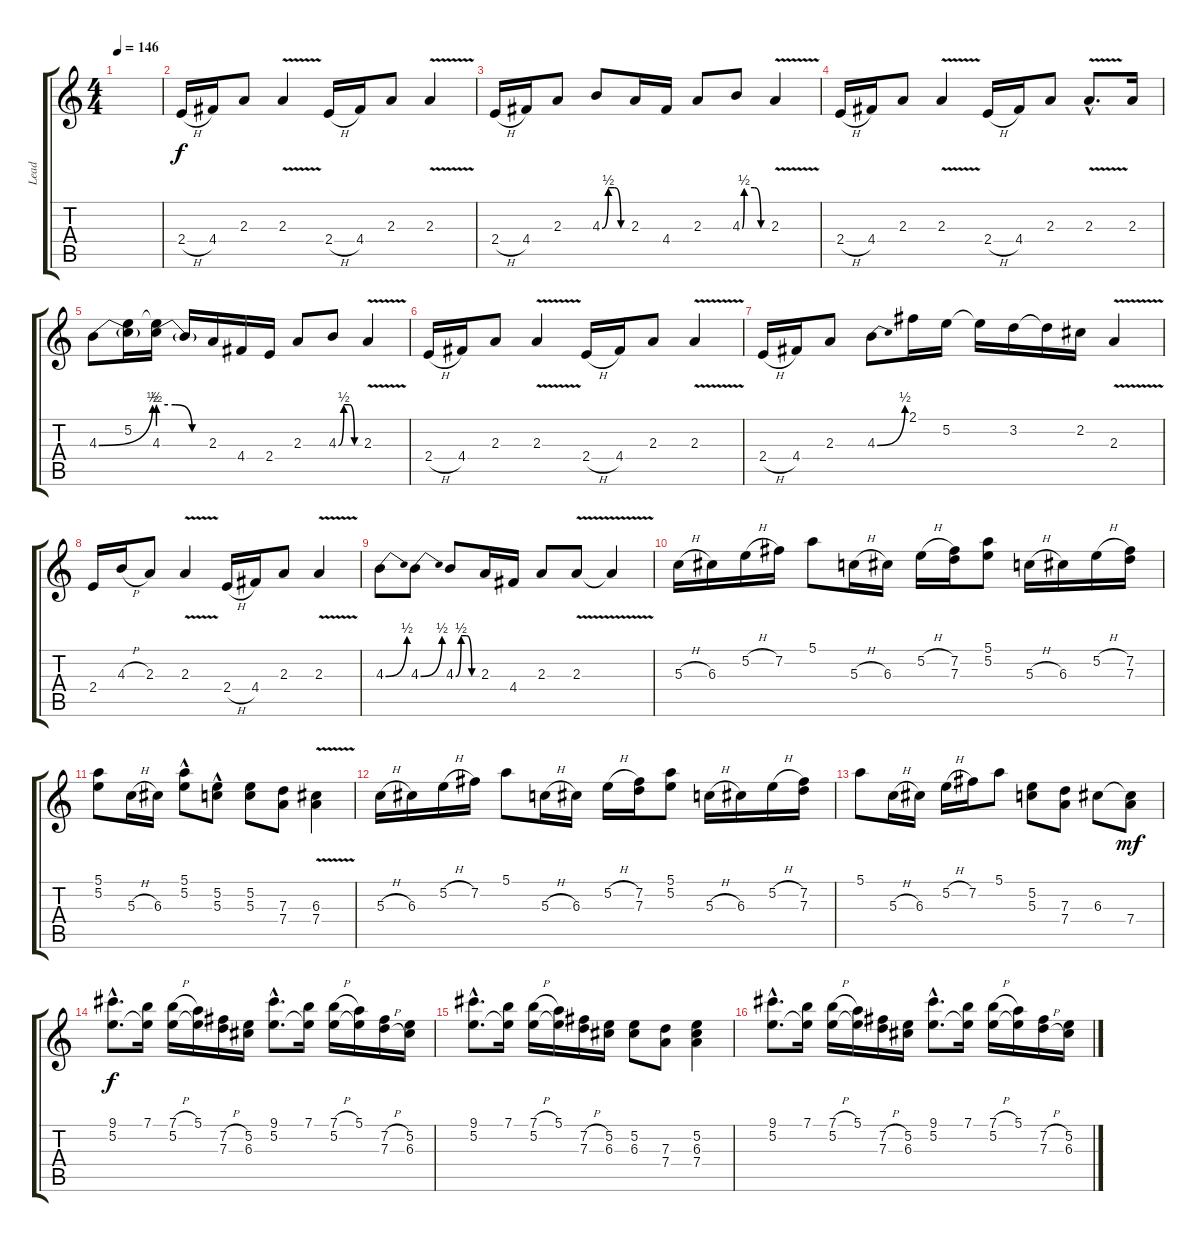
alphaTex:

\track ("Lead" "Lead") {instrument overdrivenguitar}
\staff {score tabs}
\tuning (E4 B3 G3 D3 A2 E2) {hide}
\ts (4 4)
\tempo 146
\clef g2
\ks c
|
2.4{h}.16 4.4.16 2.3.8 2.3{v}.4 2.4{h}.16 4.4.16 2.3.8 2.3{v}.4 |
2.4{h}.16 4.4.16 2.3.8 4.3{be (custom 0 0 15 2 30 2 45 0 60 0)}.8 2.3.16 4.4.16 2.3.8 4.3{be (custom 0 0 5 2 30 2 45 0 60 0)}.8 2.3{v}.4 |
2.4{h}.16 4.4.16 2.3.8 2.3{v}.4 2.4{h}.16 4.4.16 2.3.8 2.3{v hac}.8{d} 2.3.16 |
4.3{be (bend 0 0 60 2)}.8 (5.2 4.3{t}).16 (5.2{t} 4.3{be (custom 0 2 20 2 40 0 60 0)}).16 4.3{t}.16 2.3.16 4.4.16 2.4.16 2.3.8 4.3{be (custom 0 0 15 2 30 2 45 0 60 0)}.8 2.3{v}.4 |
2.4{h}.16 4.4.16 2.3.8 2.3{v}.4 2.4{h}.16 4.4.16 2.3.8 2.3{v}.4 |
2.4{h}.16 4.4.16 2.3.8 4.3{be (bend 0 0 60 2)}.8 2.1.16 5.2.16 5.2{t}.16 3.2.16 3.2{t}.16 2.2.16 2.3{v}.4 |
2.4.16 4.3{h}.16 2.3.8 2.3{v}.4 2.4{h}.16 4.4.16 2.3.8 2.3{v}.4 |
4.3{be (bend 0 0 60 2)}.8 4.3{be (bend 0 0 60 2)}.8 4.3{be (custom 0 0 15 2 30 2 45 0 60 0)}.8 2.3.16 4.4.16 2.3.8 2.3{v}.8 2.3{t}.4 |
5.3{h}.16 6.3.16 5.2{h}.16 7.2.16 5.1.8 5.3{h}.16 6.3.16 5.2{h}.16 (7.2 7.3).16 (5.1 5.2).8 5.3{h}.16 6.3.16 5.2{h}.16 (7.2 7.3).16 |
(5.1 5.2).8 5.3{h}.16 6.3.16 (5.1 5.2{hac}).8 (5.2{hac} 5.3{hac}).8 (5.2 5.3).8 (7.3 7.4).8 (6.3{v} 7.4{v}).4 |
5.3{h}.16 6.3.16 5.2{h}.16 7.2.16 5.1.8 5.3{h}.16 6.3.16 5.2{h}.16 (7.2 7.3).16 (5.1 5.2).8 5.3{h}.16 6.3.16 5.2{h}.16 (7.2 7.3).16 |
5.1.8 5.3{h}.16 6.3.16 5.2{h}.16 7.2.16 5.1.8 (5.2 5.3).8 (7.3 7.4).8 6.3.8 (6.3{t} 7.4).8{dy mf} |
(9.1{hac} 5.2{hac}).8{d dy f} (7.1 5.2{t}).16 (7.1{h} 5.2).16 (5.1 5.2{t}).16 (7.2{h} 7.3{h}).16 (5.2 6.3).16 (9.1{hac} 5.2{hac}).8{d} (7.1 5.2{t}).16 (7.1{h} 5.2).16 (5.1 5.2{t}).16 (7.2{h} 7.3{h}).16 (5.2 6.3).16 |
(9.1{hac} 5.2{hac}).8{d} (7.1 5.2{t}).16 (7.1{h} 5.2).16 (5.1 5.2{t}).16 (7.2{h} 7.3{h}).16 (5.2 6.3).16 (5.2 6.3).8 (7.3 7.4).8 (5.2 6.3 7.4).4 |
(9.1{hac} 5.2{hac}).8{d} (7.1 5.2{t}).16 (7.1{h} 5.2).16 (5.1 5.2{t}).16 (7.2{h} 7.3{h}).16 (5.2 6.3).16 (9.1{hac} 5.2{hac}).8{d} (7.1 5.2{t}).16 (7.1{h} 5.2).16 (5.1 5.2{t}).16 (7.2{h} 7.3{h}).16 (5.2 6.3).16
